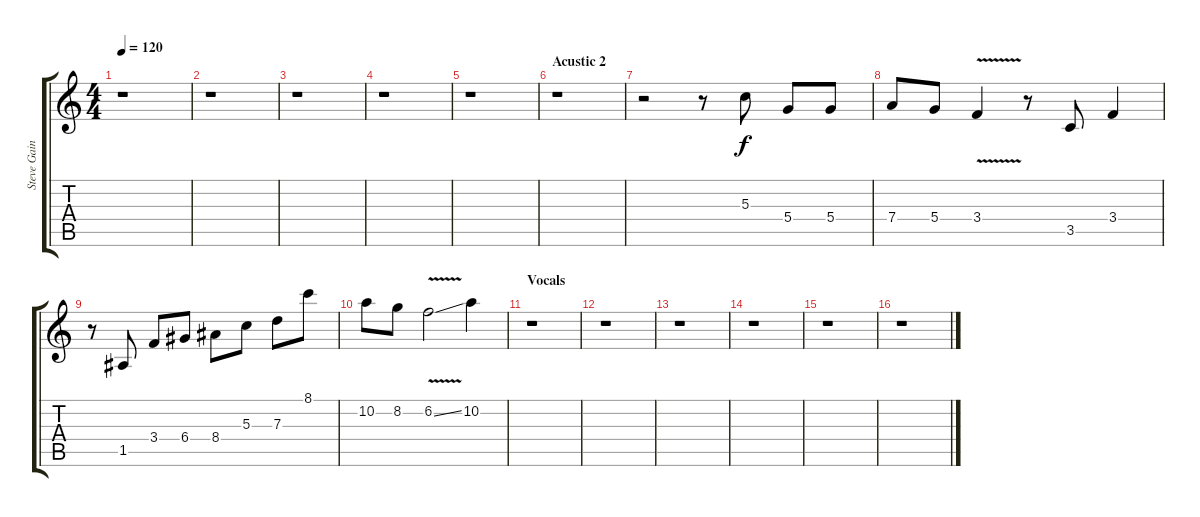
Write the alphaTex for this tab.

\track ("Steve Gaines - Acustic" "Steve Gain") {instrument acousticguitarsteel}
\staff {score tabs}
\tuning (E4 B3 G3 D3 A2 E2) {hide}
\ts (4 4)
\tempo 120
\clef g2
\ks c
r.1{dy f} |
r.1 |
r.1 |
r.1 |
r.1 |
\section ("" "Acustic 2")
r.1 |
r.2 r.8 5.3.8 5.4.8 5.4.8 |
7.4.8 5.4.8 3.4{v}.4 r.8 3.5.8 3.4.4 |
r.8 1.5.8 3.4.8 6.4.8 8.4.8 5.3.8 7.3.8 8.1.8 |
10.2.8 8.2.8 6.2{v ss}.2 10.2.4 |
\section ("" "Vocals")
r.1 |
r.1 |
r.1 |
r.1 |
r.1 |
r.1
